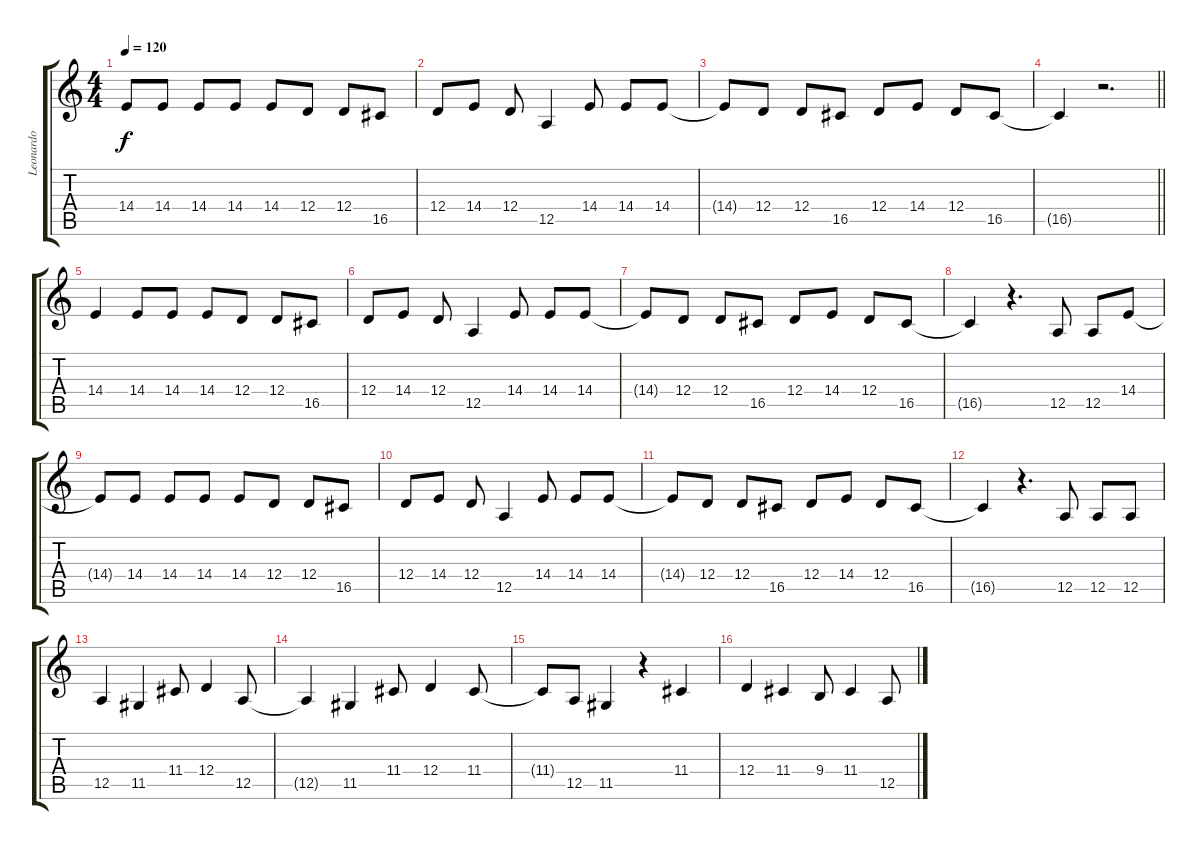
\track ("Leonardo" "Leonardo") {instrument tenorsax}
\staff {score tabs}
\tuning (E4 B3 G3 D3 A2 E2) {hide}
\ts (4 4)
\tempo 120
\clef g2
\ks c
14.4{t}.8{dy f} 14.4.8 14.4.8 14.4.8 14.4.8 12.4.8 12.4.8 16.5.8 |
12.4.8 14.4.8 12.4.8 12.5.4 14.4.8 14.4.8 14.4.8 |
14.4{t}.8 12.4.8 12.4.8 16.5.8 12.4.8 14.4.8 12.4.8 16.5.8 |
\barLineRight lightlight
16.5{t}.4 r.2{d} |
14.4.4 14.4.8 14.4.8 14.4.8 12.4.8 12.4.8 16.5.8 |
12.4.8 14.4.8 12.4.8 12.5.4 14.4.8 14.4.8 14.4.8 |
14.4{t}.8 12.4.8 12.4.8 16.5.8 12.4.8 14.4.8 12.4.8 16.5.8 |
16.5{t}.4 r.4{d} 12.5.8 12.5.8 14.4.8 |
14.4{t}.8 14.4.8 14.4.8 14.4.8 14.4.8 12.4.8 12.4.8 16.5.8 |
12.4.8 14.4.8 12.4.8 12.5.4 14.4.8 14.4.8 14.4.8 |
14.4{t}.8 12.4.8 12.4.8 16.5.8 12.4.8 14.4.8 12.4.8 16.5.8 |
16.5{t}.4 r.4{d} 12.5.8{volume 8} 12.5.8 12.5.8 |
12.5.4 11.5.4 11.4.8 12.4.4 12.5.8 |
12.5{t}.4 11.5.4 11.4.8 12.4.4 11.4.8 |
11.4{t}.8 12.5.8 11.5.4 r.4 11.4.4 |
12.4.4 11.4.4 9.4.8 11.4.4 12.5.8
